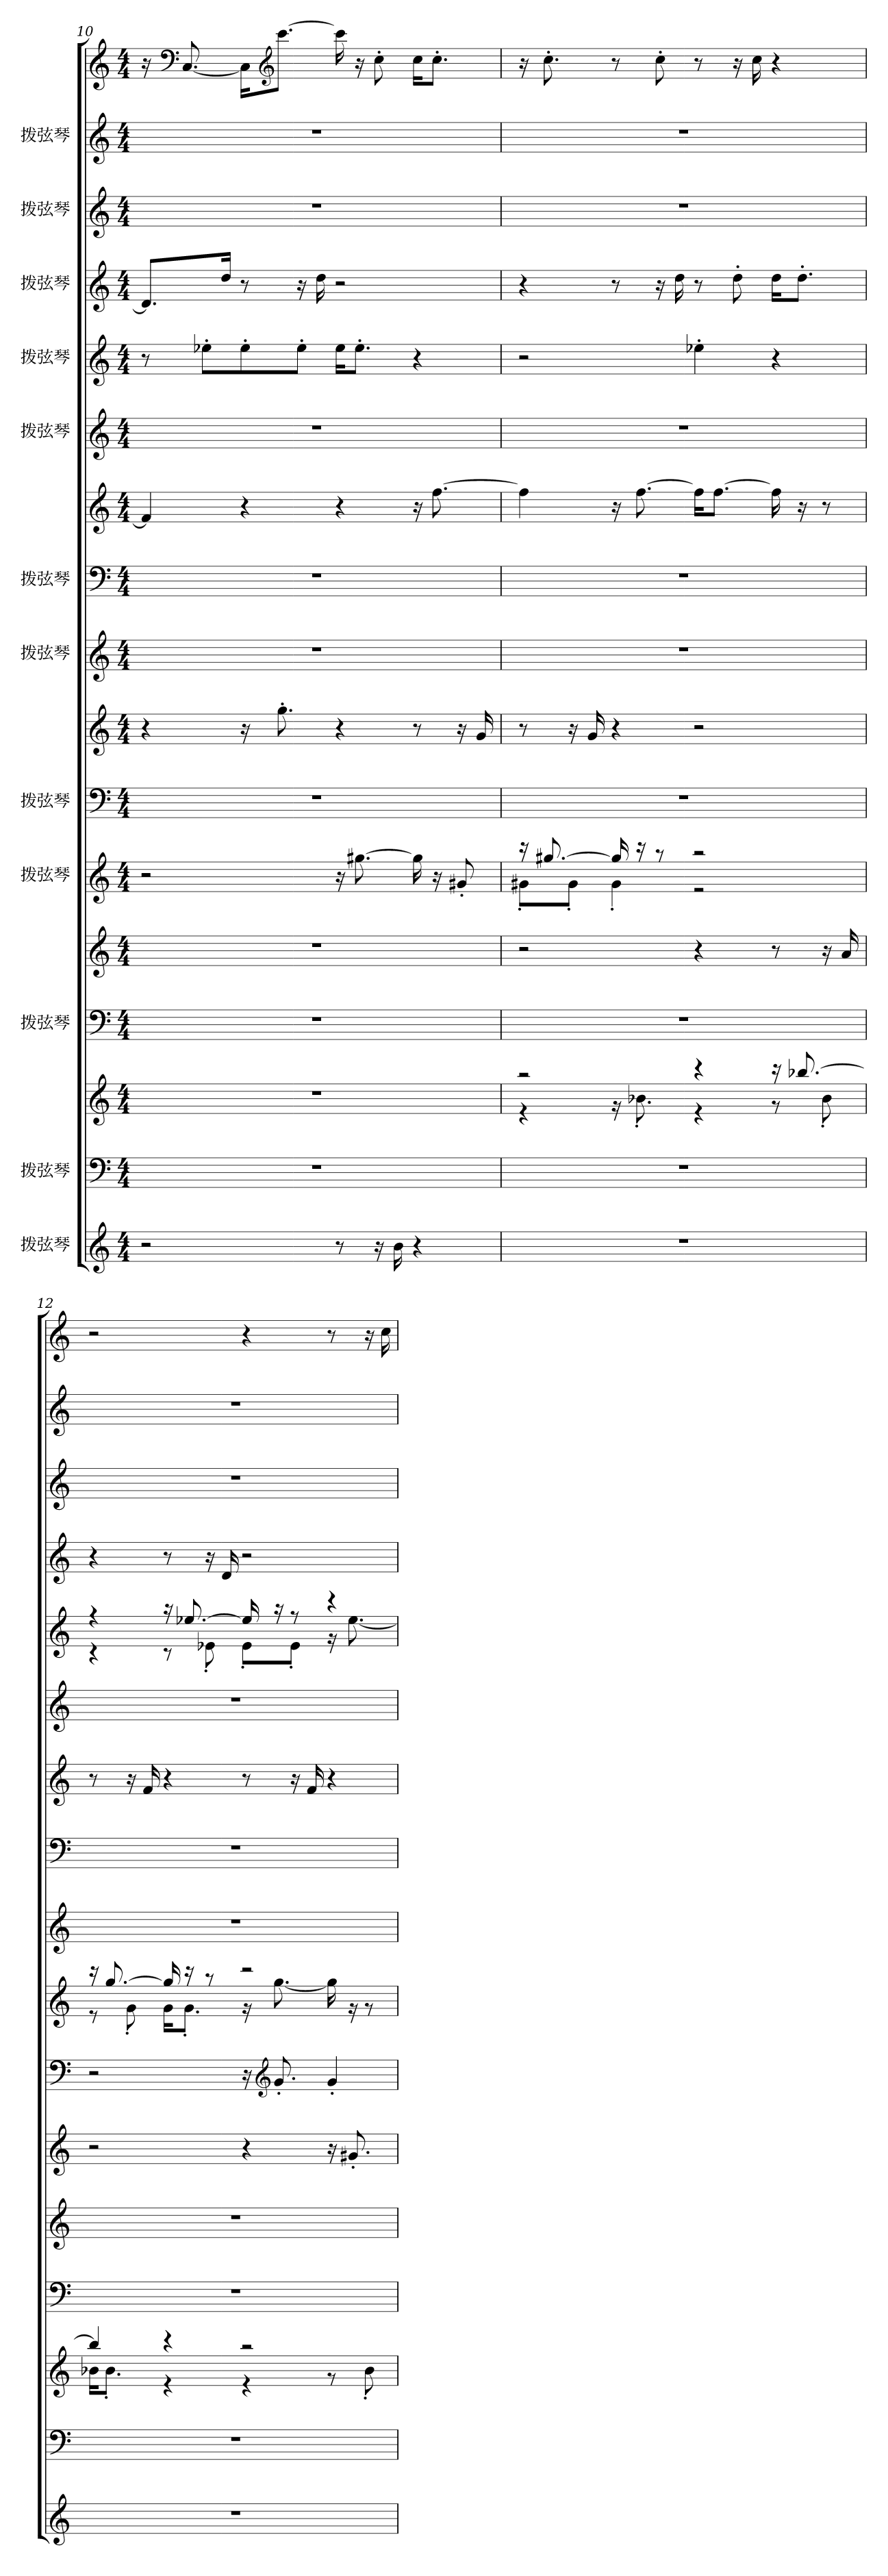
**kern	**kern	**kern	**kern	**kern	**kern	**kern	**kern	**kern	**kern	**kern	**kern	**kern	**kern	**kern	**kern	**kern
*part12	*part11	*part11	*part10	*part10	*part9	*part8	*part8	*part7	*part6	*part6	*part5	*part4	*part3	*part2	*part1	*part1
*staff17	*staff16	*staff15	*staff14	*staff13	*staff12	*staff11	*staff10	*staff9	*staff8	*staff7	*staff6	*staff5	*staff4	*staff3	*staff2	*staff1
*I"拨弦琴	*I"拨弦琴	*	*I"拨弦琴	*	*I"拨弦琴	*I"拨弦琴	*	*I"拨弦琴	*I"拨弦琴	*	*I"拨弦琴	*I"拨弦琴	*I"拨弦琴	*I"拨弦琴	*I"拨弦琴	*
!!LO:PB:g=z
*clefG2	*clefF4	*clefG2	*clefF4	*clefG2	*clefG2	*clefF4	*clefG2	*clefG2	*clefF4	*clefG2	*clefG2	*clefG2	*clefG2	*clefG2	*clefG2	*clefG2
*k[]	*k[]	*k[]	*k[]	*k[]	*k[]	*k[]	*k[]	*k[]	*k[]	*k[]	*k[]	*k[]	*k[]	*k[]	*k[]	*k[]
*M4/4	*M4/4	*M4/4	*M4/4	*M4/4	*M4/4	*M4/4	*M4/4	*M4/4	*M4/4	*M4/4	*M4/4	*M4/4	*M4/4	*M4/4	*M4/4	*M4/4
=10	=10	=10	=10	=10	=10	=10	=10	=10	=10	=10	=10	=10	=10	=10	=10	=10
2r	1r	1r	1r	1r	2r	1r	4r	1r	1r	4f/]	1r	8r	8.d/L]	1r	1r	16r
*	*	*	*	*	*	*	*	*	*	*	*	*	*	*	*	*clefF4
.	.	.	.	.	.	.	.	.	.	.	.	.	.	.	.	[8.C/
.	.	.	.	.	.	.	.	.	.	.	.	8ee-X'\L	.	.	.	.
.	.	.	.	.	.	.	.	.	.	.	.	.	16dd/Jk	.	.	.
.	.	.	.	.	.	.	16r	.	.	4r	.	8ee-'\	8r	.	.	16C\KL]
*	*	*	*	*	*	*	*	*	*	*	*	*	*	*	*	*clefG2
.	.	.	.	.	.	.	8.gg'\	.	.	.	.	.	.	.	.	[8.ccc\J
.	.	.	.	.	.	.	.	.	.	.	.	8ee-'\J	16r	.	.	.
.	.	.	.	.	.	.	.	.	.	.	.	.	16dd\	.	.	.
8r	.	.	.	.	16r	.	4r	.	.	4r	.	16ee-\KL	2r	.	.	16ccc\]
.	.	.	.	.	[8.gg#X\	.	.	.	.	.	.	8.ee-'\J	.	.	.	16r
16r	.	.	.	.	.	.	.	.	.	.	.	.	.	.	.	8cc'\
16b\	.	.	.	.	.	.	.	.	.	.	.	.	.	.	.	.
4r	.	.	.	.	16gg#\]	.	8r	.	.	16r	.	4r	.	.	.	16cc\KL
.	.	.	.	.	16r	.	.	.	.	[8.ff\	.	.	.	.	.	8.cc'\J
.	.	.	.	.	8g#X'/	.	16r	.	.	.	.	.	.	.	.	.
.	.	.	.	.	.	.	16g/	.	.	.	.	.	.	.	.	.
=11	=11	=11	=11	=11	=11	=11	=11	=11	=11	=11	=11	=11	=11	=11	=11	=11
*	*	*^	*	*	*^	*	*	*	*	*	*	*	*	*	*	*
1r	1r	2r	4r	1r	2r	16r	8g#X'\L	1r	8r	1r	1r	4ff\]	1r	2r	4r	1r	1r	16r
.	.	.	.	.	.	[8.gg#X/	.	.	.	.	.	.	.	.	.	.	.	8.cc'\
.	.	.	.	.	.	.	8g#'\J	.	16r	.	.	.	.	.	.	.	.	.
.	.	.	.	.	.	.	.	.	16g/	.	.	.	.	.	.	.	.	.
.	.	.	16r	.	.	16gg#/]	4g#'\	.	4r	.	.	16r	.	.	8r	.	.	8r
.	.	.	8.b-X'\	.	.	16r	.	.	.	.	.	[8.ff\	.	.	.	.	.	.
.	.	.	.	.	.	8r	.	.	.	.	.	.	.	.	16r	.	.	8cc'\
.	.	.	.	.	.	.	.	.	.	.	.	.	.	.	16dd\	.	.	.
.	.	4r	4r	.	4r	2r	2r	.	2r	.	.	16ff\KL]	.	4ee-X'\	8r	.	.	8r
.	.	.	.	.	.	.	.	.	.	.	.	[8.ff\J	.	.	.	.	.	.
.	.	.	.	.	.	.	.	.	.	.	.	.	.	.	8dd'\	.	.	16r
.	.	.	.	.	.	.	.	.	.	.	.	.	.	.	.	.	.	16cc\
.	.	16r	8r	.	8r	.	.	.	.	.	.	16ff\]	.	4r	16dd\KL	.	.	4r
.	.	[8.bb-X/	.	.	.	.	.	.	.	.	.	16r	.	.	8.dd'\J	.	.	.
.	.	.	8b-'\	.	16r	.	.	.	.	.	.	8r	.	.	.	.	.	.
.	.	.	.	.	16a/	.	.	.	.	.	.	.	.	.	.	.	.	.
*	*	*	*	*	*	*v	*v	*	*	*	*	*	*	*	*	*	*	*
!!LO:PB:g=z
=12	=12	=12	=12	=12	=12	=12	=12	=12	=12	=12	=12	=12	=12	=12	=12	=12	=12
*	*	*	*	*	*	*	*	*^	*	*	*	*	*^	*	*	*	*
1r	1r	4bb-/]	16b-X\KL	1r	1r	2r	2r	16r	8r	1r	1r	8r	1r	4r	4r	4r	1r	1r	2r
.	.	.	8.b-'\J	.	.	.	.	[8.gg/	.	.	.	.	.	.	.	.	.	.	.
.	.	.	.	.	.	.	.	.	8g'\	.	.	16r	.	.	.	.	.	.	.
.	.	.	.	.	.	.	.	.	.	.	.	16f/	.	.	.	.	.	.	.
.	.	4r	4r	.	.	.	.	16gg/]	16g\KL	.	.	4r	.	16r	8r	8r	.	.	.
.	.	.	.	.	.	.	.	16r	8.g'\J	.	.	.	.	[8.ee-X/	.	.	.	.	.
.	.	.	.	.	.	.	.	8r	.	.	.	.	.	.	8e-X'\	16r	.	.	.
.	.	.	.	.	.	.	.	.	.	.	.	.	.	.	.	16d/	.	.	.
.	.	2r	4r	.	.	4r	16r	2r	16r	.	.	8r	.	16ee-/]	8e-'\L	2r	.	.	4r
*	*	*	*	*	*	*	*clefG2	*	*	*	*	*	*	*	*	*	*	*	*
.	.	.	.	.	.	.	8.g'/	.	[8.gg\	.	.	.	.	16r	.	.	.	.	.
.	.	.	.	.	.	.	.	.	.	.	.	16r	.	8r	8e-'\J	.	.	.	.
.	.	.	.	.	.	.	.	.	.	.	.	16f/	.	.	.	.	.	.	.
.	.	.	8r	.	.	16r	4g'/	.	16gg\]	.	.	4r	.	4r	16r	.	.	.	8r
.	.	.	.	.	.	8.g#X'/	.	.	16r	.	.	.	.	.	[8.ee-\	.	.	.	.
.	.	.	8b-'\	.	.	.	.	.	8r	.	.	.	.	.	.	.	.	.	16r
.	.	.	.	.	.	.	.	.	.	.	.	.	.	.	.	.	.	.	16cc\
*	*	*v	*v	*	*	*	*	*v	*v	*	*	*	*	*v	*v	*	*	*	*
=	=	=	=	=	=	=	=	=	=	=	=	=	=	=	=	=
*-	*-	*-	*-	*-	*-	*-	*-	*-	*-	*-	*-	*-	*-	*-	*-	*-
